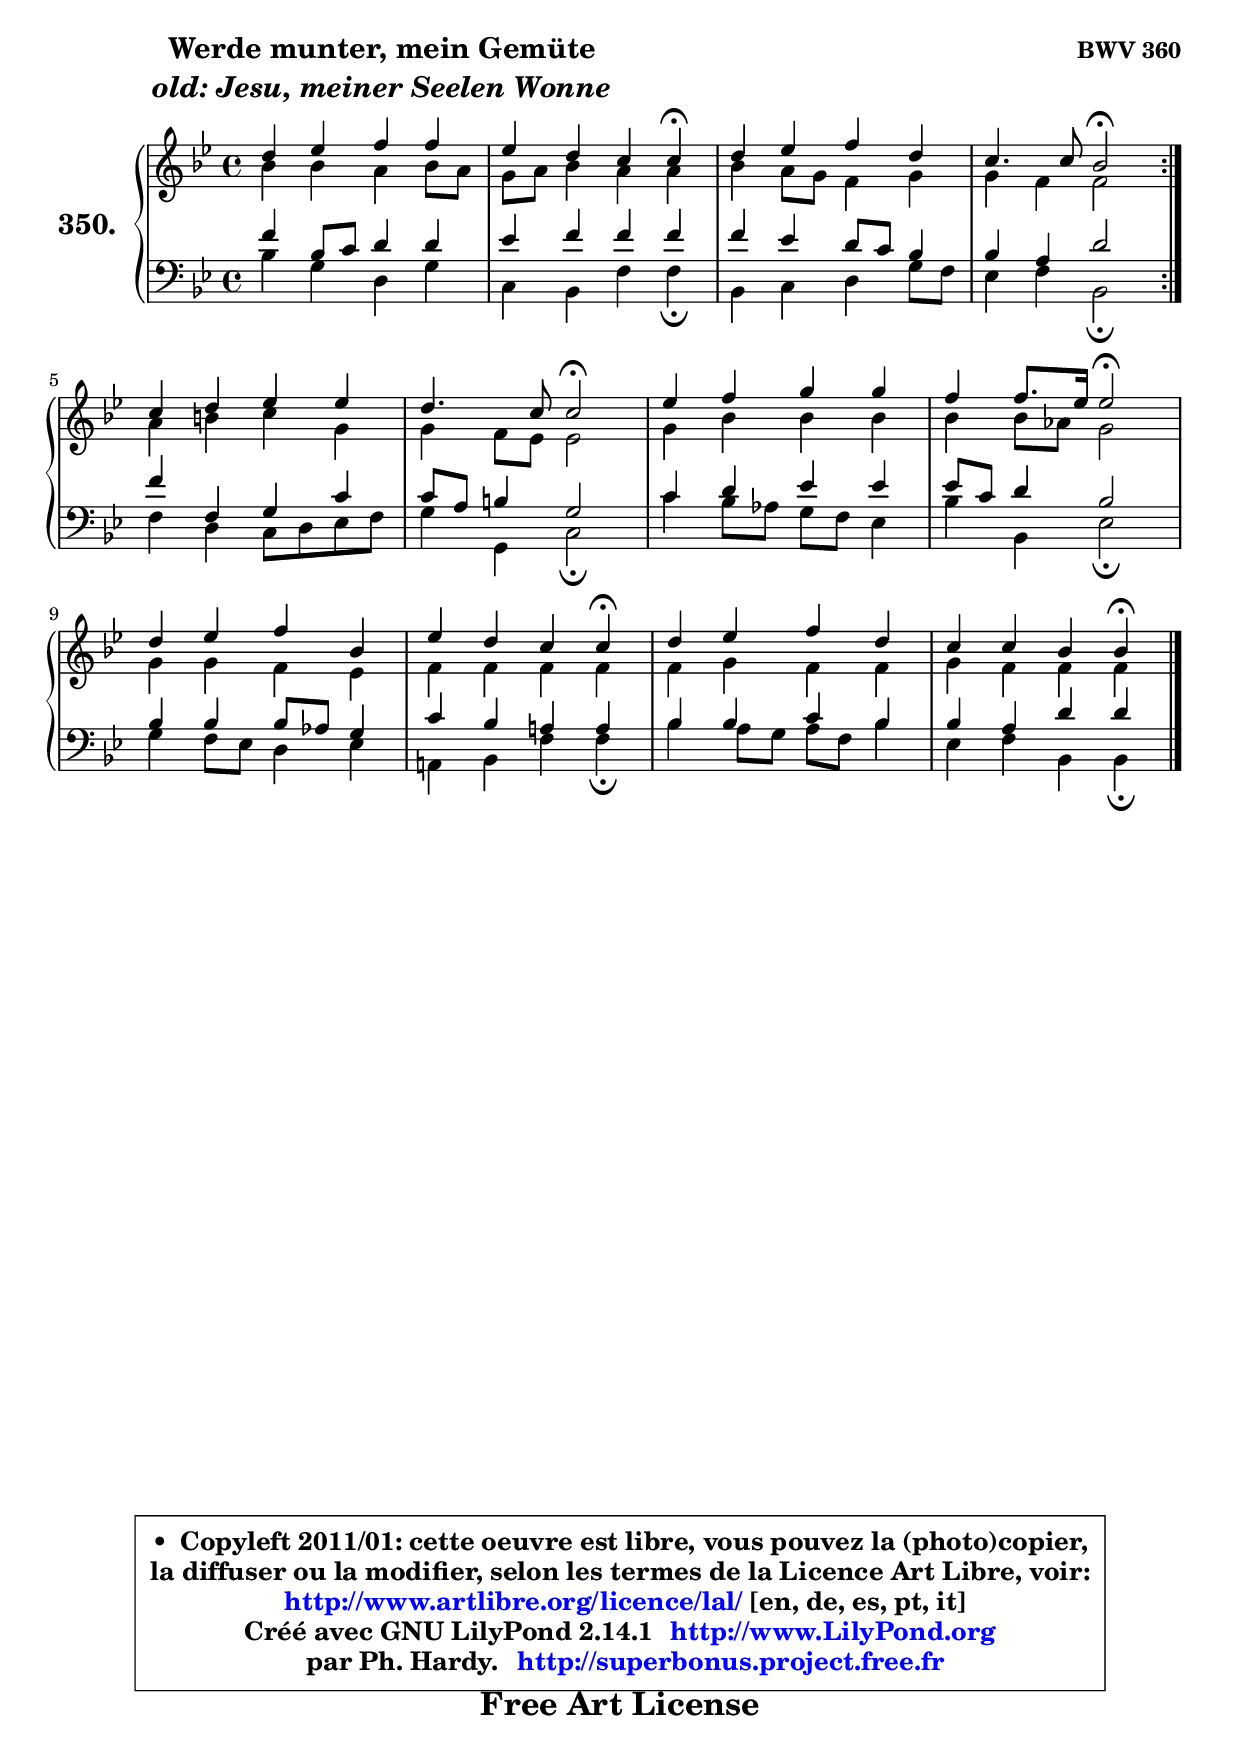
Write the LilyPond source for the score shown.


\version "2.14.1"

    \paper {
%	system-system-spacing #'padding = #0.1
%	score-system-spacing #'padding = #0.1
%	ragged-bottom = ##f
%	ragged-last-bottom = ##f
	}

    \header {
      opus = \markup { \bold "BWV 360" }
      piece = \markup { \hspace #9 \fontsize #2 \bold \column \center-align { \line { "Werde munter, mein Gemüte" }
                     \line { \italic "old: Jesu, meiner Seelen Wonne" }
                 } }
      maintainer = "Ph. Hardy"
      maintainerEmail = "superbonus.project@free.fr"
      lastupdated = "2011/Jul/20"
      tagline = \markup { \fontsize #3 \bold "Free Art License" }
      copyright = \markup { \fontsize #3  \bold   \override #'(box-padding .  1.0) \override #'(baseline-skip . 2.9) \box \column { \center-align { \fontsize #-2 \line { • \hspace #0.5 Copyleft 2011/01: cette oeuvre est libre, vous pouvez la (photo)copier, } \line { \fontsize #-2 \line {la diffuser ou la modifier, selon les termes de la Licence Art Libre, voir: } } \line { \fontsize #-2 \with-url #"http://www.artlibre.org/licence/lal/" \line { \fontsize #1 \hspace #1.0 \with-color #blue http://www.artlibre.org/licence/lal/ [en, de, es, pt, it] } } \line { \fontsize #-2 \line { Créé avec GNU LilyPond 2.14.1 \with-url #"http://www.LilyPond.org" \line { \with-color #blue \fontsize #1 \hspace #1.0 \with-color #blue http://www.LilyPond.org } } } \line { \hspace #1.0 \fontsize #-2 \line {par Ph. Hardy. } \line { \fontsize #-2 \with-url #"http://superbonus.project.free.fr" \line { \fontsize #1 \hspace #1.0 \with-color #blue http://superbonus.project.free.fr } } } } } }

	  }

  guidemidi = {
	\repeat volta 2 {
        R1 |
        r2. \tempo 4 = 30 r4 \tempo 4 = 78 |
        R1 |
        r2 \tempo 4 = 34 r2 \tempo 4 = 78 | } %fin du repeat
        R1 |
        r2 \tempo 4 = 34 r2 \tempo 4 = 78 |
        R1 |
        r2 \tempo 4 = 34 r2 \tempo 4 = 78 |
        R1 |
        r2. \tempo 4 = 30 r4 \tempo 4 = 78 |
        R1 |
        r2. \tempo 4 = 30 r4 |
	}

  upper = {
	\time 4/4
	\key bes \major
	\clef treble
	\voiceOne
	<< { 
	% SOPRANO
	\set Voice.midiInstrument = "acoustic grand"
	\relative c'' {
	\repeat volta 2 {
        d4 es f f |
        es4 d c c\fermata |
        d4 es f d |
        c4. c8 bes2\fermata | } %fin du repeat
\break
        c4 d es es |
        d4. c8 c2\fermata |
        es4 f g g |
        f4 f8. es16 es2\fermata |
        d4 es f bes, |
        es4 d c c\fermata |
        d4 es f d |
        c4 c bes bes4\fermata |
        \bar "|."
	} % fin de relative
	}

	\context Voice="1" { \voiceTwo 
	% ALTO
	\set Voice.midiInstrument = "acoustic grand"
	\relative c'' {
	\repeat volta 2 {
        bes4 bes a bes8 a |
        g8 a bes4 a a |
        bes4 a8 g f4 g |
        g4 f f2 | } %fin du repeat
        a4 b c g |
        g4 f8 es es2 |
        g4 bes bes bes |
        bes4 bes8 aes g2 |
        g4 g f es |
        f4 f f f |
        f4 g f f |
        g4 f f f |
        \bar "|."
	} % fin de relative
	\oneVoice
	} >>
	}

    lower = {
	\time 4/4
	\key bes \major
	\clef bass
	\voiceOne
	<< { 
	% TENOR
	\set Voice.midiInstrument = "acoustic grand"
	\relative c' {
	\repeat volta 2 {
        f4 bes,8 c d4 d |
        es4 f f f |
        f4 es d8 c bes4 |
        bes4 a d2 | } %fin du repeat
        f4 f, g c |
        c8 a b4 g2 |
        c4 d es es |
        es8 c d4 bes2 |
        bes4 bes bes8 aes g4 |
        c4 bes a! a |
        bes4 bes c bes |
        bes4 a d d |
        \bar "|."
	} % fin de relative
	}
	\context Voice="1" { \voiceTwo 
	% BASS
	\set Voice.midiInstrument = "acoustic grand"
	\relative c' {
	\repeat volta 2 {
        bes4 g d g |
        c,4 bes f' f\fermata |
        bes,4 c d g8 f |
        es4 f bes,2\fermata | } %fin du repeat
        f'4 d c8 d es f |
        g4 g, c2\fermata |
        c'4 bes8 aes g f es4 |
        bes'4 bes, es2\fermata |
        g4 f8 es d4 es |
        a,!4 bes f' f\fermata |
        bes4 a8 g a f bes4 |
        es,4 f bes, bes4\fermata |
        \bar "|."
	} % fin de relative
	\oneVoice
	} >>
	}


    \score { 

	\new PianoStaff <<
	\set PianoStaff.instrumentName = \markup { \bold \huge "350." }
	\new Staff = "upper" \upper
	\new Staff = "lower" \lower
	>>

    \layout {
%	ragged-last = ##f
	   }

         } % fin de score

  \score {
    \unfoldRepeats { << \guidemidi \upper \lower >> }
    \midi {
    \context {
     \Staff
      \remove "Staff_performer"
               }

     \context {
      \Voice
       \consists "Staff_performer"
                }

     \context { 
      \Score
      tempoWholesPerMinute = #(ly:make-moment 78 4)
		}
	    }
	}

